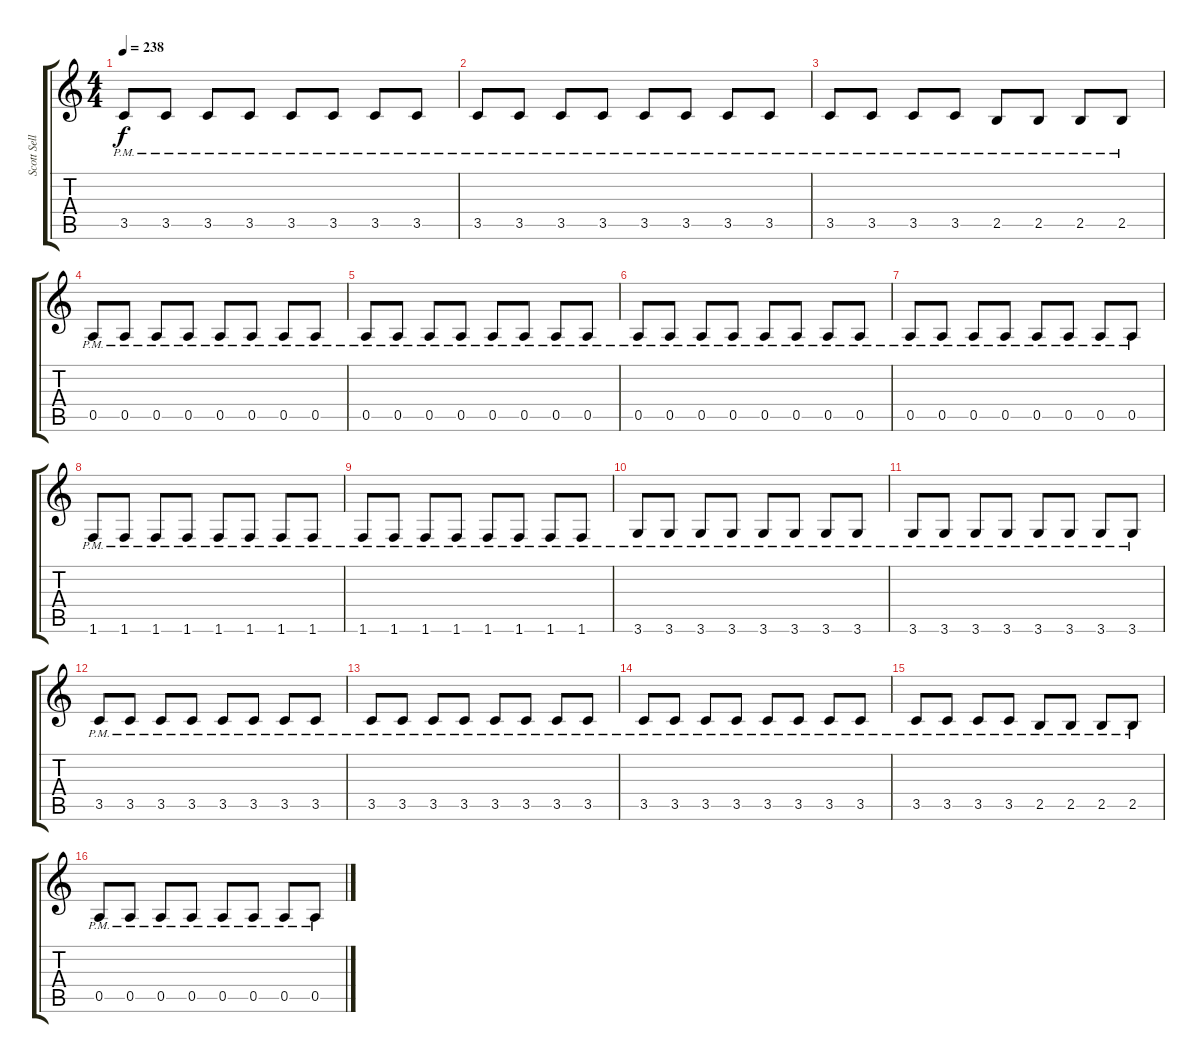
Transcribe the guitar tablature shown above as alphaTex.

\track ("Scott Sellers" "Scott Sell") {instrument electricguitarclean}
\staff {score tabs}
\tuning (E4 B3 G3 D3 A2 E2) {hide}
\ts (4 4)
\tempo 238
\clef g2
\ks c
3.5{pm}.8{dy f} 3.5{pm}.8 3.5{pm}.8 3.5{pm}.8 3.5{pm}.8 3.5{pm}.8 3.5{pm}.8 3.5{pm}.8 |
3.5{pm}.8 3.5{pm}.8 3.5{pm}.8 3.5{pm}.8 3.5{pm}.8 3.5{pm}.8 3.5{pm}.8 3.5{pm}.8 |
3.5{pm}.8 3.5{pm}.8 3.5{pm}.8 3.5{pm}.8 2.5{pm}.8 2.5{pm}.8 2.5{pm}.8 2.5{pm}.8 |
0.5{pm}.8 0.5{pm}.8 0.5{pm}.8 0.5{pm}.8 0.5{pm}.8 0.5{pm}.8 0.5{pm}.8 0.5{pm}.8 |
0.5{pm}.8 0.5{pm}.8 0.5{pm}.8 0.5{pm}.8 0.5{pm}.8 0.5{pm}.8 0.5{pm}.8 0.5{pm}.8 |
0.5{pm}.8 0.5{pm}.8 0.5{pm}.8 0.5{pm}.8 0.5{pm}.8 0.5{pm}.8 0.5{pm}.8 0.5{pm}.8 |
0.5{pm}.8 0.5{pm}.8 0.5{pm}.8 0.5{pm}.8 0.5{pm}.8 0.5{pm}.8 0.5{pm}.8 0.5{pm}.8 |
1.6{pm}.8 1.6{pm}.8 1.6{pm}.8 1.6{pm}.8 1.6{pm}.8 1.6{pm}.8 1.6{pm}.8 1.6{pm}.8 |
1.6{pm}.8 1.6{pm}.8 1.6{pm}.8 1.6{pm}.8 1.6{pm}.8 1.6{pm}.8 1.6{pm}.8 1.6{pm}.8 |
3.6{pm}.8 3.6{pm}.8 3.6{pm}.8 3.6{pm}.8 3.6{pm}.8 3.6{pm}.8 3.6{pm}.8 3.6{pm}.8 |
3.6{pm}.8 3.6{pm}.8 3.6{pm}.8 3.6{pm}.8 3.6{pm}.8 3.6{pm}.8 3.6{pm}.8 3.6{pm}.8 |
3.5{pm}.8 3.5{pm}.8 3.5{pm}.8 3.5{pm}.8 3.5{pm}.8 3.5{pm}.8 3.5{pm}.8 3.5{pm}.8 |
3.5{pm}.8 3.5{pm}.8 3.5{pm}.8 3.5{pm}.8 3.5{pm}.8 3.5{pm}.8 3.5{pm}.8 3.5{pm}.8 |
3.5{pm}.8 3.5{pm}.8 3.5{pm}.8 3.5{pm}.8 3.5{pm}.8 3.5{pm}.8 3.5{pm}.8 3.5{pm}.8 |
3.5{pm}.8 3.5{pm}.8 3.5{pm}.8 3.5{pm}.8 2.5{pm}.8 2.5{pm}.8 2.5{pm}.8 2.5{pm}.8 |
0.5{pm}.8 0.5{pm}.8 0.5{pm}.8 0.5{pm}.8 0.5{pm}.8 0.5{pm}.8 0.5{pm}.8 0.5{pm}.8
